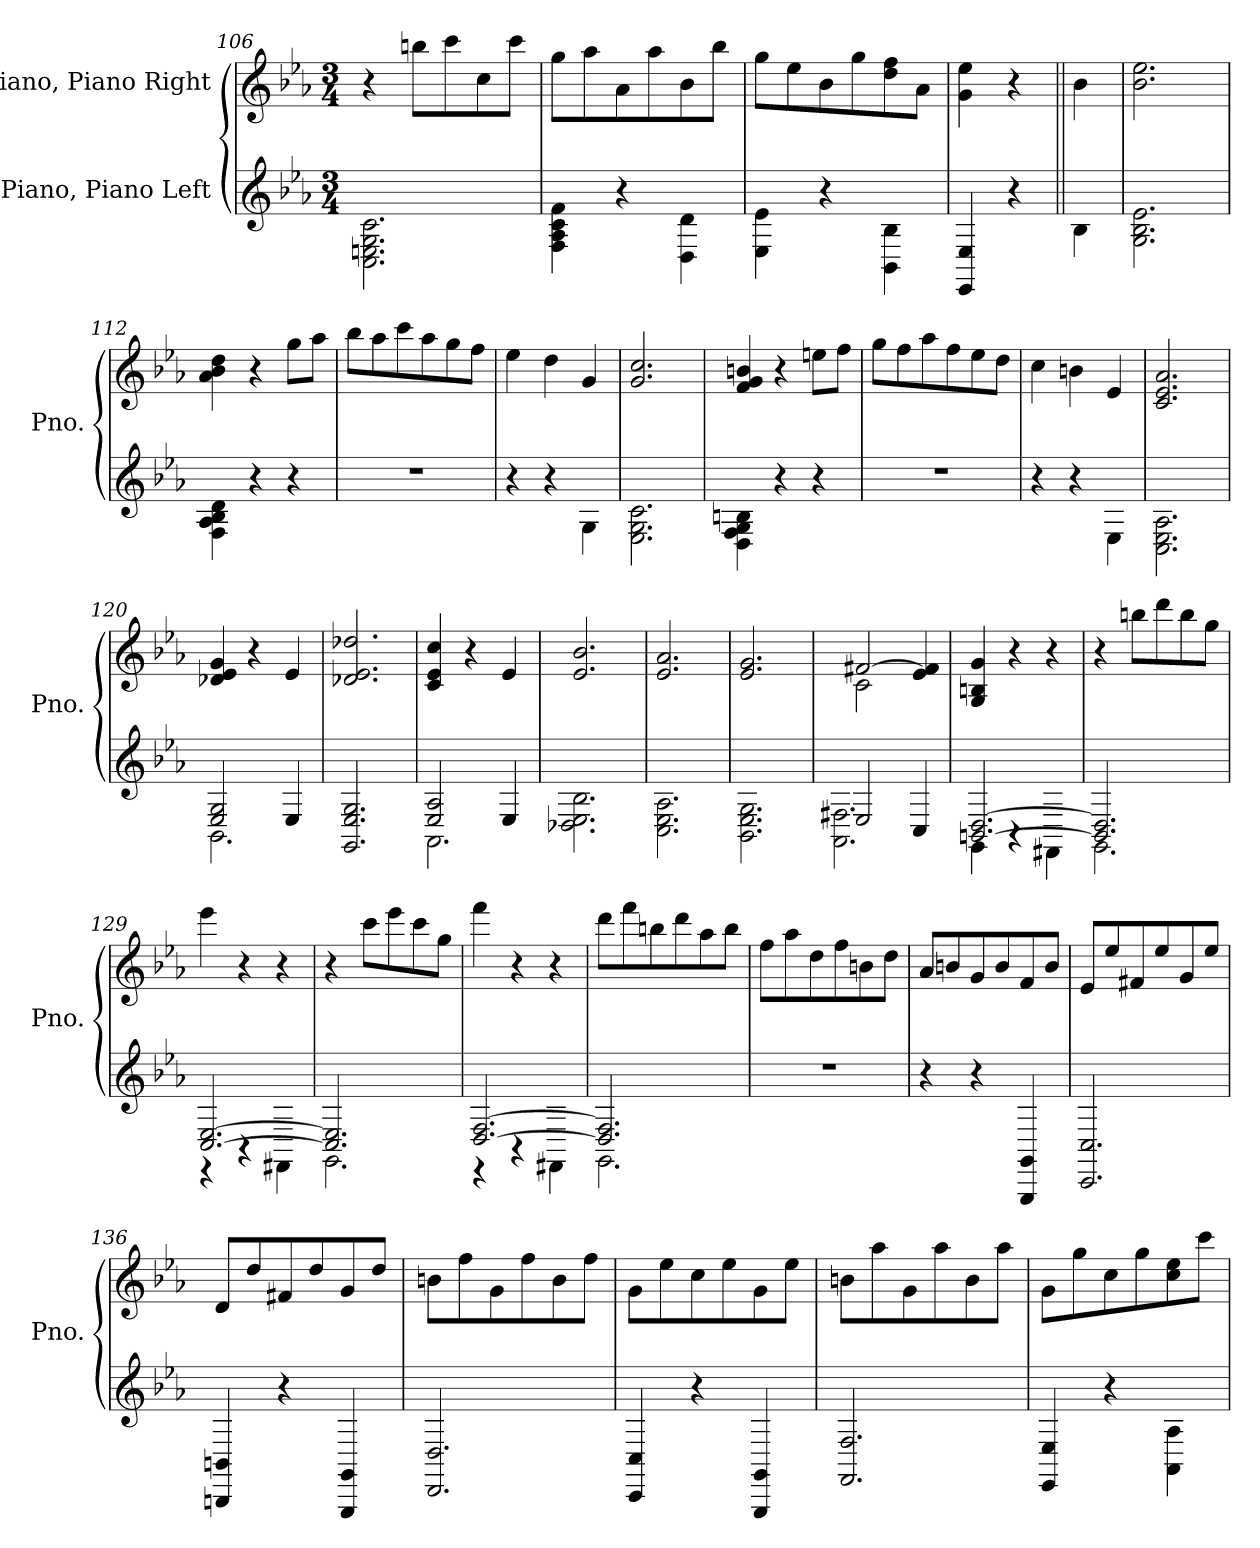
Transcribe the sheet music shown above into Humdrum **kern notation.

**kern	**kern
*part2	*part1
*staff2	*staff1
*I"Piano, Piano Left	*I"Piano, Piano Right
*I'Pno.	*I'Pno.
*clefG2	*clefG2
*k[b-e-a-]	*k[b-e-a-]
*M3/4	*M3/4
=106	=106
2.C\ 2.En\ 2.G\ 2.c\	4r
.	8bbn\L
.	8ccc\
.	8cc\
.	8ccc\J
=107	=107
4F\ 4A-\ 4c\ 4f\	8gg\L
.	8aa-\
4r	8a-\
.	8aa-\
4D\ 4d\	8b-\
.	8bb-\J
=108	=108
4E-\ 4e-\	8gg\L
.	8ee-\
4r	8b-\
.	8gg\
4BB-\ 4B-\	8dd\ 8ff\
.	8a-\J
=109	=109
4EE-/ 4E-/	4g\ 4ee-\
4r	4r
!!LO:LB:g=z
=110||	=110||
4B-\	4b-\
=111	=111
2.G\ 2.B-\ 2.e-\	2.b-\ 2.ee-\
=112	=112
4F\ 4A-\ 4B-\ 4d\	4a-\ 4b-\ 4dd\
4r	4r
4r	8gg\L
.	8aa-\J
=113	=113
2.r	8bb-\L
.	8aa-\
.	8ccc\
.	8aa-\
.	8gg\
.	8ff\J
=114	=114
4r	4ee-\
4r	4dd\
4G\	4g/
=115	=115
2.E-\ 2.G\ 2.c\	2.g/ 2.cc/
=116	=116
4D\ 4F\ 4G\ 4Bn\	4f/ 4g/ 4bn/
4r	4r
4r	8een\L
.	8ff\J
=117	=117
2.r	8gg\L
.	8ff\
.	8aa-\
.	8ff\
.	8ee-\
.	8dd\J
=118	=118
4r	4cc\
4r	4bn\
4E-\	4e-/
=119	=119
2.C\ 2.E-\ 2.A-\	2.c/ 2.e-/ 2.a-/
!!LO:LB:g=z
=120	=120
*^	*
2E-/ 2G/	2.BB-\	4d-X/ 4e-/ 4g/
.	.	4r
4E-/	.	4e-/
*v	*v	*
=121	=121
2.GG/ 2.E-/ 2.G/	2.d-X/ 2.e-/ 2.dd-X/
=122	=122
*^	*
2E-/ 2A-/	2.AA-\	4c/ 4e-/ 4cc/
.	.	4r
4E-/	.	4e-/
*v	*v	*
=123	=123
2.D-X\ 2.E-\ 2.B-\	2.e-/ 2.b-/
=124	=124
2.C\ 2.E-\ 2.A-\	2.e-/ 2.a-/
=125	=125
2.BB-\ 2.E-\ 2.G\	2.e-/ 2.g/
=126	=126
*^	*^
2E-/	2.AA-\ 2.F#X\	[2f#X/	2c\
4C/	.	4e-/ 4f#/]	4ryy
*	*	*v	*v
=127	=127	=127
[2.BBn/ [2.D/	4GG\	4G/ 4Bn/ 4g/
.	4r	4r
.	4FF#X\	4r
=128	=128	=128
2.BB/] 2.D/]	2.GG\	4r
.	.	8bbn\L
.	.	8ddd\
.	.	8bb\
.	.	8gg\J
=129	=129	=129
[2.C/ [2.E-/	4r	4eee-\
.	4r	4r
.	4FF#X\	4r
!!LO:LB:g=z
=130	=130	=130
2.C/] 2.E-/]	2.GG\	4r
.	.	8ccc\L
.	.	8eee-\
.	.	8ccc\
.	.	8gg\J
=131	=131	=131
[2.D/ [2.F/	4r	4fff\
.	4r	4r
.	4FF#X\	4r
=132	=132	=132
2.D/] 2.F/]	2.GG\	8ddd\L
.	.	8fff\
.	.	8bbn\
.	.	8ddd\
.	.	8aa-\
.	.	8bb\J
*v	*v	*
=133	=133
2.r	8ff\L
.	8aa-\
.	8dd\
.	8ff\
.	8bn\
.	8dd\J
=134	=134
4r	8a-/L
.	8bn/
4r	8g/
.	8b/
4GGG/ 4GG/	8f/
.	8b/J
=135	=135
2.CC/ 2.C/	8e-/L
.	8ee-/
.	8f#X/
.	8ee-/
.	8g/
.	8ee-/J
!!LO:LB:g=z
=136	=136
4BBBn/ 4BBn/	8d/L
.	8dd/
4r	8f#X/
.	8dd/
4GGG/ 4GG/	8g/
.	8dd/J
=137	=137
2.DD/ 2.D/	8bn\L
.	8ff\
.	8g\
.	8ff\
.	8b\
.	8ff\J
=138	=138
4CC/ 4C/	8g\L
.	8ee-\
4r	8cc\
.	8ee-\
4GGG/ 4GG/	8g\
.	8ee-\J
=139	=139
2.FF/ 2.F/	8bn\L
.	8aa-\
.	8g\
.	8aa-\
.	8b\
.	8aa-\J
=140	=140
4EE-/ 4E-/	8g\L
.	8gg\
4r	8cc\
.	8gg\
4AA-\ 4A-\	8cc\ 8ee-\
.	8ccc\J
=	=
*-	*-
